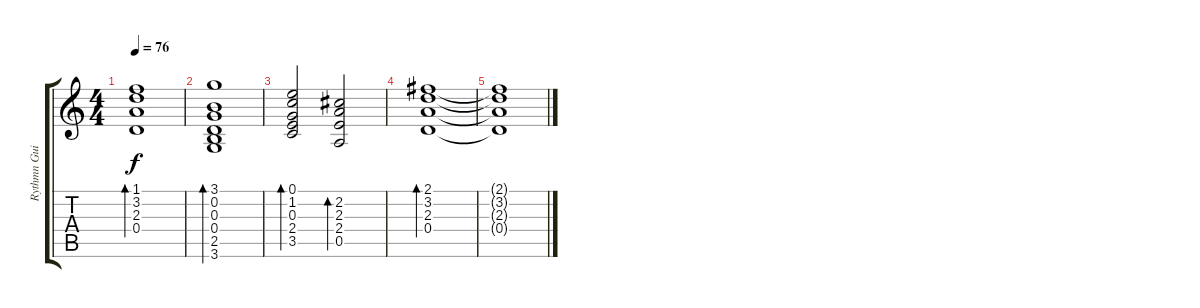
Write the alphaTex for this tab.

\track ("Rythmn Guitar" "Rythmn Gui") {instrument electricguitarclean}
\staff {score tabs}
\tuning (E4 B3 G3 D3 A2 E2) {hide}
\ts (4 4)
\tempo 76
\clef g2
\ks c
(1.1 3.2 2.3 0.4).1{bd 240 dy f} |
(3.1 0.2 0.3 0.4 2.5 3.6).1{bd 240} |
(0.1 1.2 0.3 2.4 3.5).2{bd 240} (2.2 2.3 2.4 0.5).2{bd 240} |
(2.1 3.2 2.3 0.4).1{bd 240} |
(2.1{t} 3.2{t} 2.3{t} 0.4{t}).1
